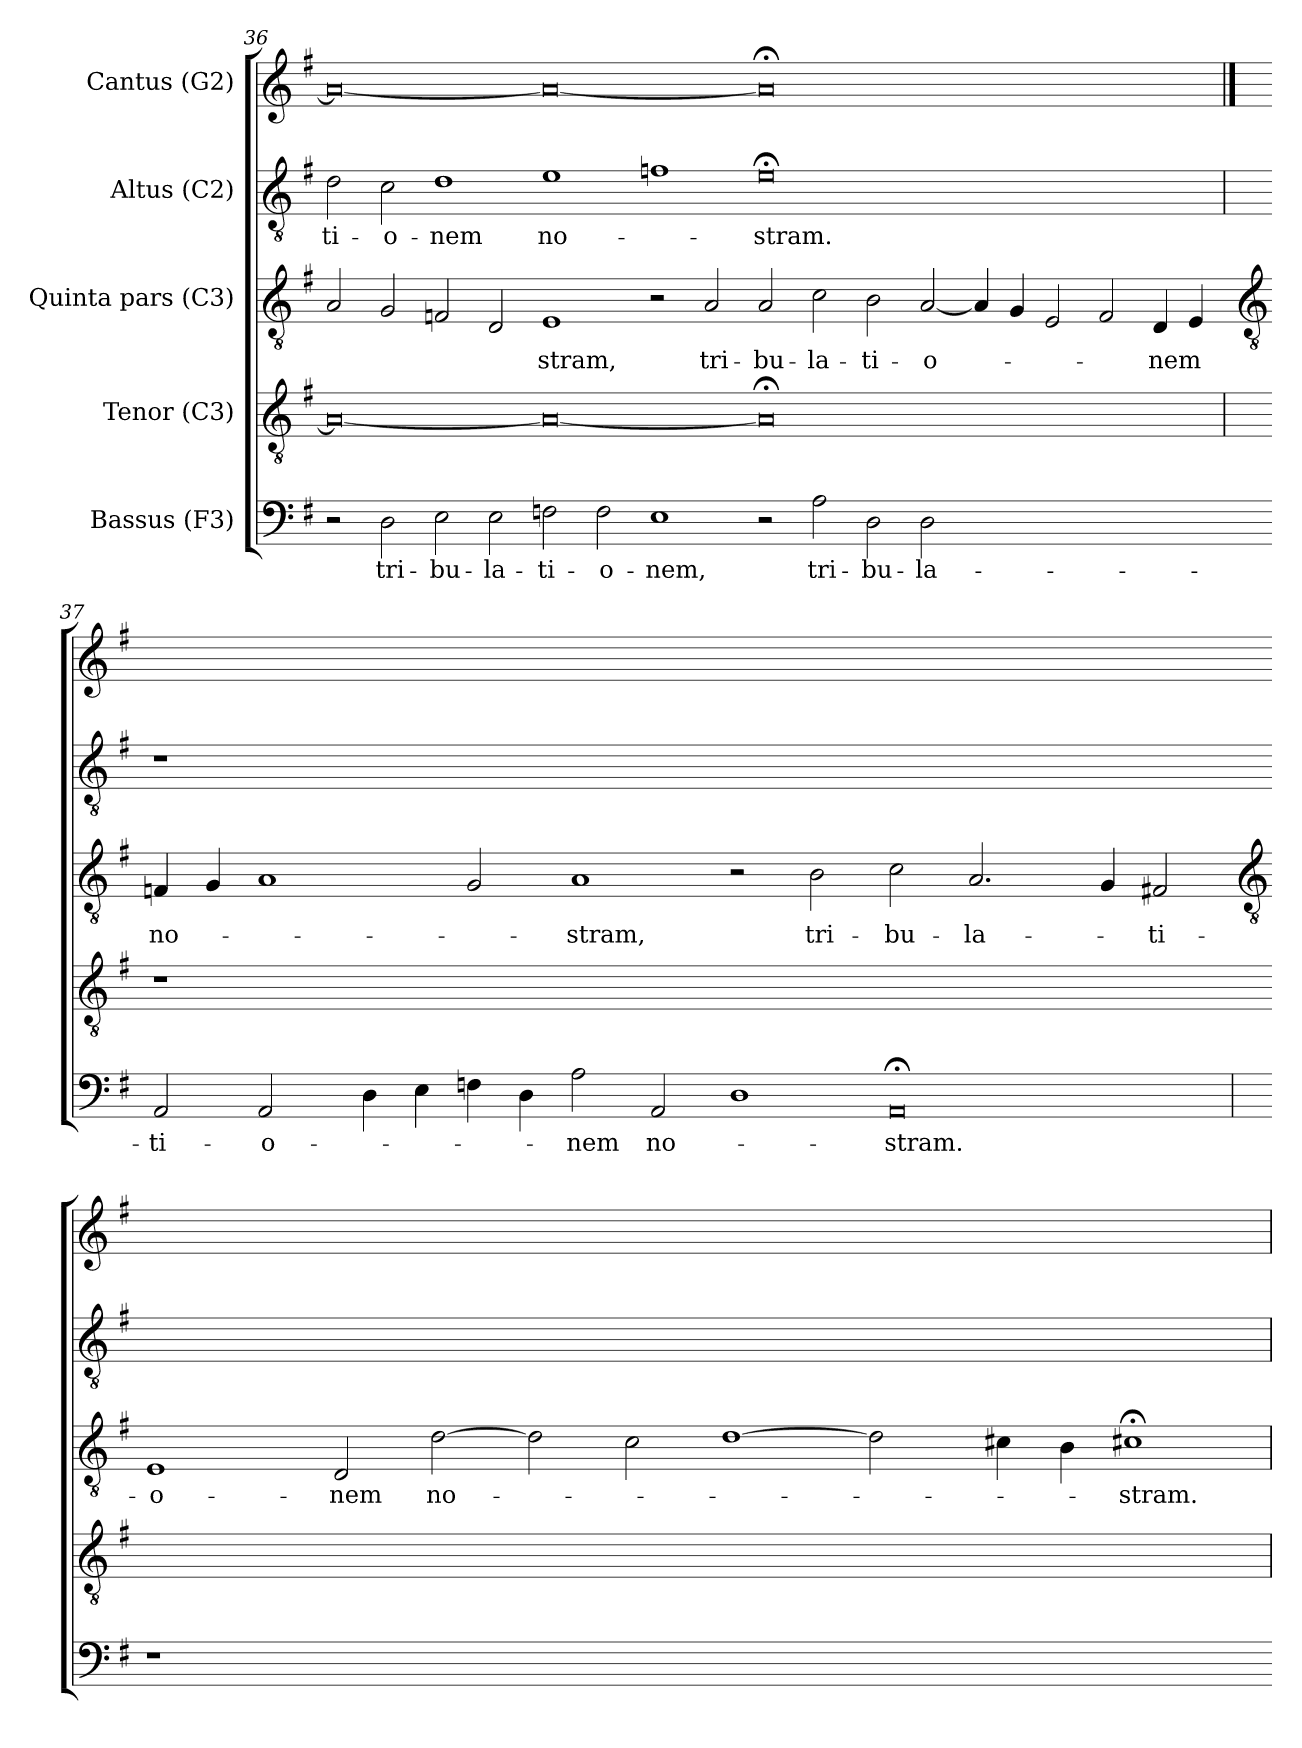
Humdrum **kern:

**kern	**text	**kern	**kern	**text	**kern	**text	**kern
*part5	*part5	*part4	*part3	*part3	*part2	*part2	*part1
*staff5	*staff5	*staff4	*staff3	*staff3	*staff2	*staff2	*staff1
*I"Bassus (F3)	*	*I"Tenor (C3)	*I"Quinta pars (C3)	*	*I"Altus (C2)	*	*I"Cantus (G2)
!!LO:LB:g=z
*clefF4	*	*clefGv2	*clefGv2	*	*clefGv2	*	*clefG2
*k[f#]	*	*k[f#]	*k[f#]	*	*k[f#]	*	*k[f#]
*G:	*	*G:	*G:	*	*G:	*	*G:
=36	=36	=36	=36	=36	=36	=36	=36
!	!	!	!	!	!	!LO:LY:b	!
2r	.	0A_	2A/	.	2d\	-ti-	0a_
!	!LO:LY:b	!	!	!	!	!LO:LY:b	!
2D\	tri-	.	2G/	.	2c\	-o-	.
!	!LO:LY:b	!	!	!	!	!LO:LY:b	!
2E\	-bu-	.	2Fn/	.	1d	-nem	.
!	!LO:LY:b	!	!	!	!	!	!
2E\	-la-	.	2D/	.	.	.	.
!	!LO:LY:b	!	!	!LO:LY:b	!	!LO:LY:b	!
2Fn\	-ti-	0A_	1E	-stram,	1e	no-	0a_
!	!LO:LY:b	!	!	!	!	!	!
2F\	-o-	.	.	.	.	.	.
!	!LO:LY:b	!	!	!	!	!	!
1E	-nem,	.	2r	.	1fn	.	.
!	!	!	!	!LO:LY:b	!	!	!
.	.	.	2A/	tri-	.	.	.
!	!	!	!	!LO:LY:b	!	!LO:LY:b	!
2r	.	0A;<]	2A/	-bu-	0e;<	-stram.	0a;<]
!	!LO:LY:b	!	!	!LO:LY:b	!	!	!
2A\	tri-	.	2c\	-la-	.	.	.
!	!LO:LY:b	!	!	!LO:LY:b	!	!	!
2D\	-bu-	.	2B\	-ti-	.	.	.
!	!LO:LY:b	!	!	!LO:LY:b	!	!	!
2D\	-la-	.	[2A/	-o-	.	.	.
0ryy	.	0ryy	4A/]	.	0ryy	.	0ryy
.	.	.	4G/	.	.	.	.
.	.	.	2E/	.	.	.	.
.	.	.	2F/	.	.	.	.
!	!	!	!	!LO:LY:b	!	!	!
.	.	.	4D/	-nem	.	.	.
.	.	.	4E/	.	.	.	.
!!LO:LB:g=z
=37-	==37	=37	=37-	==37	=37	==37	==37
*	*	*	*clefGv2	*	*	*	*
!	!LO:LY:b	!	!	!LO:LY:b	!	!	!
2AA/	-ti-	1r	4Fn/	no-	1r	.	4ryy
.	.	.	4G/	.	.	.	4ryy
!	!LO:LY:b	!	!	!	!	!	!
2AA/	-o-	.	1A	.	.	.	4ryy
.	.	.	.	.	.	.	4ryy
4D\	.	00ryy	.	.	00ryy	.	4ryy
4E\	.	.	.	.	.	.	4ryy
4Fn\	.	.	2G/	.	.	.	4ryy
4D\	.	.	.	.	.	.	4ryy
!	!LO:LY:b	!	!	!LO:LY:b	!	!	!
2A\	-nem	.	1A	-stram,	.	.	00ryy
!	!LO:LY:b	!	!	!	!	!	!
2AA/	no-	.	.	.	.	.	.
1D	.	.	2r	.	.	.	.
!	!	!	!	!LO:LY:b	!	!	!
.	.	.	2B\	tri-	.	.	.
!	!LO:LY:b	!	!	!LO:LY:b	!	!	!
0AA;<	-stram.	.	2c\	-bu-	.	.	.
!	!	!	!	!LO:LY:b	!	!	!
.	.	.	2.A/	-la-	.	.	.
.	.	1ryy	.	.	1ryy	.	.
.	.	.	4G/	.	.	.	.
!	!	!	!	!LO:LY:b	!	!	!
.	.	.	2F#X/	-ti-	.	.	.
!!LO:LB:g=z
=	=-	=-	=-	=-	=-	=-	=-
*	*	*	*clefGv2	*	*	*	*
!	!	!	!	!LO:LY:b	!	!	!
1r	.	4ryy	1E	-o-	4ryy	.	4ryy
.	.	00ryy	.	.	00ryy	.	00ryy
!	!	!	!	!LO:LY:b	!	!	!
00ryy	.	.	2D/	-nem	.	.	.
!	!	!	!	!LO:LY:b	!	!	!
.	.	.	[2d\	no-	.	.	.
.	.	.	2d\]	.	.	.	.
.	.	.	2c\	.	.	.	.
.	.	.	[1d	.	.	.	.
.	.	.	2d\]	.	.	.	.
.	.	1..ryy	.	.	1..ryy	.	1..ryy
.	.	.	4c#X\	.	.	.	.
.	.	.	4B\	.	.	.	.
!	!	!	!	!LO:LY:b	!	!	!
1ryy	.	.	1c#X;<	-stram.	.	.	.
=-	=	=	=	=	=	=	=
*-	*-	*-	*-	*-	*-	*-	*-
